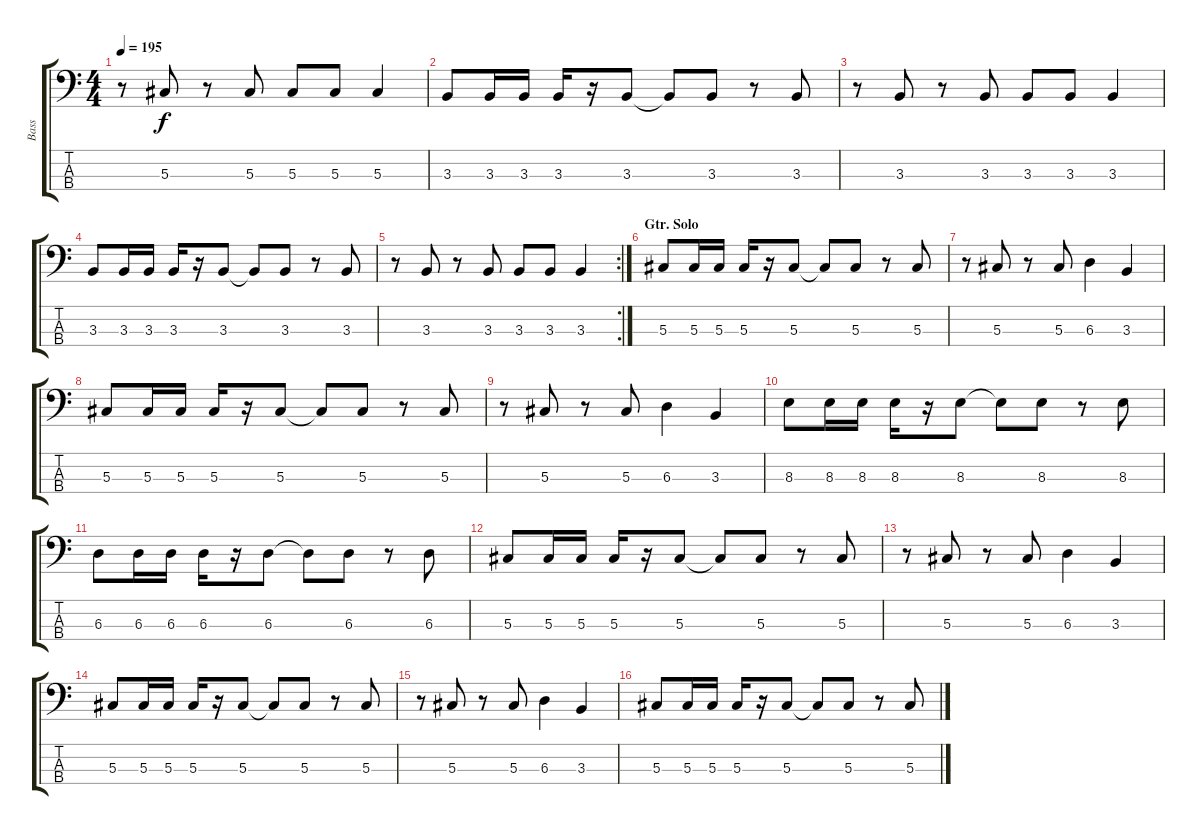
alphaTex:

\track ("Bass" "Bass") {instrument electricbasspick}
\staff {score tabs}
\tuning (Gb2 Db2 Ab1 Eb1) {hide}
\ts (4 4)
\tempo 195
\clef f4
\ks c
r.8{dy f} 5.3.8 r.8 5.3.8 5.3.8 5.3.8 5.3.4 |
3.3.8 3.3.16 3.3.16 3.3.16 r.16 3.3.8 3.3{t}.8 3.3.8 r.8 3.3.8 |
r.8 3.3.8 r.8 3.3.8 3.3.8 3.3.8 3.3.4 |
3.3.8 3.3.16 3.3.16 3.3.16 r.16 3.3.8 3.3{t}.8 3.3.8 r.8 3.3.8 |
\rc 2
r.8 3.3.8 r.8 3.3.8 3.3.8 3.3.8 3.3.4 |
\section ("" "Gtr. Solo")
5.3.8 5.3.16 5.3.16 5.3.16 r.16 5.3.8 5.3{t}.8 5.3.8 r.8 5.3.8 |
r.8 5.3.8 r.8 5.3.8 6.3.4 3.3.4 |
5.3.8 5.3.16 5.3.16 5.3.16 r.16 5.3.8 5.3{t}.8 5.3.8 r.8 5.3.8 |
r.8 5.3.8 r.8 5.3.8 6.3.4 3.3.4 |
8.3.8 8.3.16 8.3.16 8.3.16 r.16 8.3.8 8.3{t}.8 8.3.8 r.8 8.3.8 |
6.3.8 6.3.16 6.3.16 6.3.16 r.16 6.3.8 6.3{t}.8 6.3.8 r.8 6.3.8 |
5.3.8 5.3.16 5.3.16 5.3.16 r.16 5.3.8 5.3{t}.8 5.3.8 r.8 5.3.8 |
r.8 5.3.8 r.8 5.3.8 6.3.4 3.3.4 |
5.3.8 5.3.16 5.3.16 5.3.16 r.16 5.3.8 5.3{t}.8 5.3.8 r.8 5.3.8 |
r.8 5.3.8 r.8 5.3.8 6.3.4 3.3.4 |
5.3.8 5.3.16 5.3.16 5.3.16 r.16 5.3.8 5.3{t}.8 5.3.8 r.8 5.3.8
